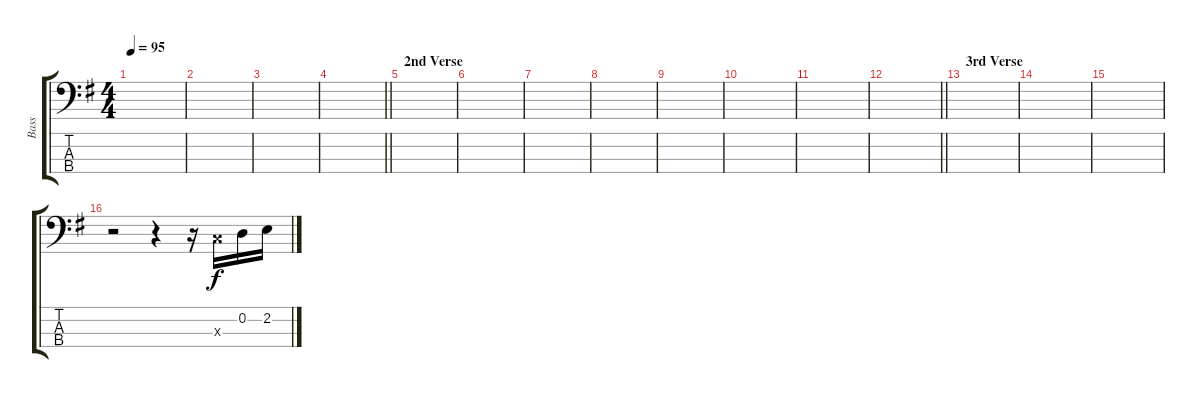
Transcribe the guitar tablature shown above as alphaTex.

\track ("Bass" "Bass") {instrument electricbassfinger}
\staff {score tabs}
\tuning (G2 D2 A1 D1) {hide}
\ts (4 4)
\tempo 95
\clef f4
\ks g
|
|
|
\barLineRight lightlight
|
\section ("" "2nd Verse")
|
|
|
|
|
|
|
\barLineRight lightlight
|
\section ("" "3rd Verse")
|
|
|
r.2 r.4 r.16 3.3{x}.16 0.2.16 2.2.16
